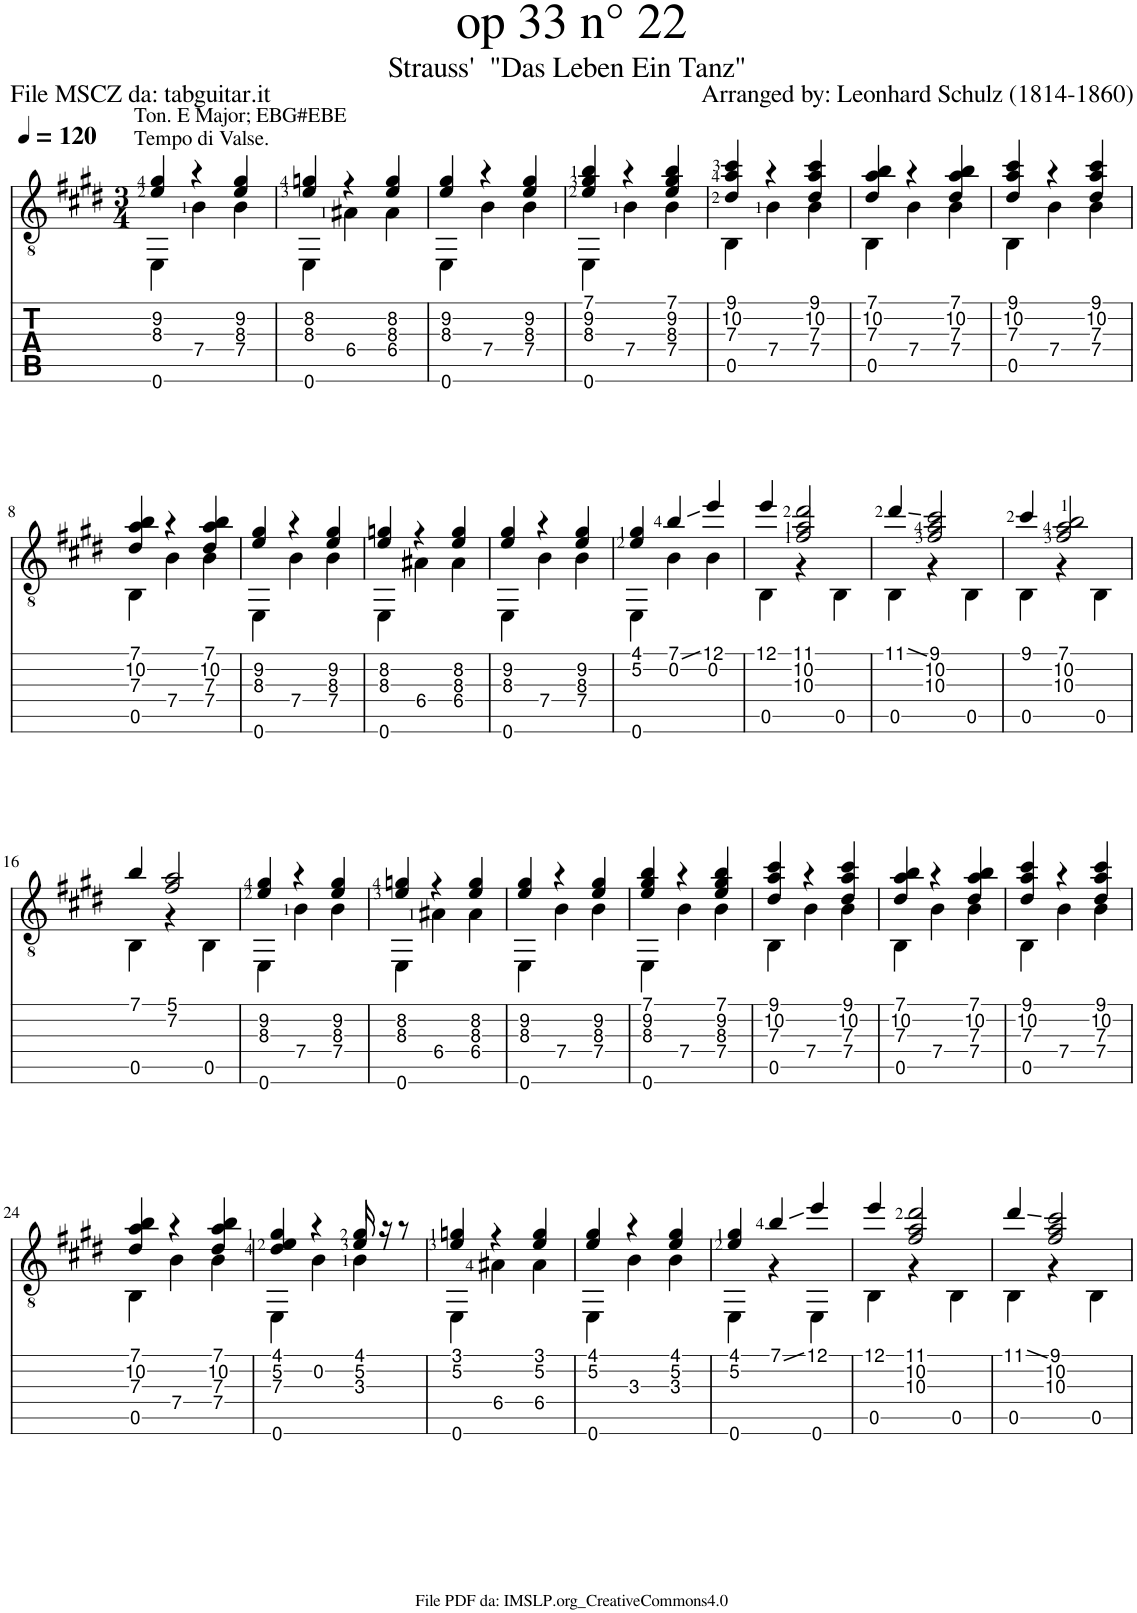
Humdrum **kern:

**kern	**kern
*part1	*part1
*staff2	*staff1
*I"Guitar	*
*I'Guit.	*
*stria6	*
*	*clefGv2
*k[f#c#g#d#]	*k[f#c#g#d#]
*M3/4	*M3/4
*MM120	*MM120
=1	=1
*^	*^
!	!	!LO:TX:a:t=Ton. E Major; EBG#EBE	!
!	!	!LO:TX:a:t=Tempo di Valse.	!
4e 4g#	4EE	4e/ 4g#/	4EE\
4r	4B	4r	4B\
4e 4g#	4B	4e/ 4g#/	4B\
=2	=2	=2	=2
4e 4g	4EE	4e/ 4gn/	4EE\
4r	4A#	4r	4A#X\
4e 4g	4A#	4e/ 4g/	4A#\
=3	=3	=3	=3
4e 4g#	4EE	4e/ 4g#/	4EE\
4r	4B	4r	4B\
4e 4g#	4B	4e/ 4g#/	4B\
=4	=4	=4	=4
4e 4g# 4b	4EE	4e/ 4g#/ 4b/	4EE\
4r	4B	4r	4B\
4e 4g# 4b	4B	4e/ 4g#/ 4b/	4B\
=5	=5	=5	=5
4d# 4a 4cc#	4BB	4d#/ 4a/ 4cc#/	4BB\
4r	4B	4r	4B\
4d# 4a 4cc#	4B	4d#/ 4a/ 4cc#/	4B\
=6	=6	=6	=6
4d# 4a 4b	4BB	4d#/ 4a/ 4b/	4BB\
4r	4B	4r	4B\
4d# 4a 4b	4B	4d#/ 4a/ 4b/	4B\
=7	=7	=7	=7
4d# 4a 4cc#	4BB	4d#/ 4a/ 4cc#/	4BB\
4r	4B	4r	4B\
4d# 4a 4cc#	4B	4d#/ 4a/ 4cc#/	4B\
!!LO:LB:g=z	!!
=8	=8	=8	=8
4d# 4a 4b	4BB	4d#/ 4a/ 4b/	4BB\
4r	4B	4r	4B\
4d# 4a 4b	4B	4d#/ 4a/ 4b/	4B\
=9	=9	=9	=9
4e 4g#	4EE	4e/ 4g#/	4EE\
4r	4B	4r	4B\
4e 4g#	4B	4e/ 4g#/	4B\
=10	=10	=10	=10
4e 4gn	4EE	4e/ 4gn/	4EE\
4r	4A#X	4r	4A#X\
4e 4g	4A#	4e/ 4g/	4A#\
=11	=11	=11	=11
4e 4g#	4EE	4e/ 4g#/	4EE\
4r	4B	4r	4B\
4e 4g#	4B	4e/ 4g#/	4B\
=12	=12	=12	=12
4e 4g#	4EE	4e/ 4g#/	4EE\
4b	4B	4b/	4B\
4ee	4B	4ee/	4B\
=13	=13	=13	=13
4ee	4BB	4ee/	4BB\
2f# 2a 2dd#	4r	2f#/ 2a/ 2dd#/	4r
.	4BB	.	4BB\
=14	=14	=14	=14
4dd#	4BB	4dd#/	4BB\
2f# 2a 2cc#	4r	2f#/ 2a/ 2cc#/	4r
.	4BB	.	4BB\
=15	=15	=15	=15
4cc#	4BB	4cc#/	4BB\
2f# 2a 2b	4r	2f#/ 2a/ 2b/	4r
.	4BB	.	4BB\
!!LO:LB:g=z	!!
=16	=16	=16	=16
4b	4BB	4b/	4BB\
2f# 2a	4r	2f#/ 2a/	4r
.	4BB	.	4BB\
=17	=17	=17	=17
4e 4g#	4EE	4e/ 4g#/	4EE\
4r	4B	4r	4B\
4e 4g#	4B	4e/ 4g#/	4B\
=18	=18	=18	=18
4e 4gn	4EE	4e/ 4gn/	4EE\
4r	4A#X	4r	4A#X\
4e 4g	4A#	4e/ 4g/	4A#\
=19	=19	=19	=19
4e 4g#	4EE	4e/ 4g#/	4EE\
4r	4B	4r	4B\
4e 4g#	4B	4e/ 4g#/	4B\
=20	=20	=20	=20
4e 4g# 4b	4EE	4e/ 4g#/ 4b/	4EE\
4r	4B	4r	4B\
4e 4g# 4b	4B	4e/ 4g#/ 4b/	4B\
=21	=21	=21	=21
4d# 4a 4cc#	4BB	4d#/ 4a/ 4cc#/	4BB\
4r	4B	4r	4B\
4d# 4a 4cc#	4B	4d#/ 4a/ 4cc#/	4B\
=22	=22	=22	=22
4d# 4a 4b	4BB	4d#/ 4a/ 4b/	4BB\
4r	4B	4r	4B\
4d# 4a 4b	4B	4d#/ 4a/ 4b/	4B\
=23	=23	=23	=23
4d# 4a 4cc#	4BB	4d#/ 4a/ 4cc#/	4BB\
4r	4B	4r	4B\
4d# 4a 4cc#	4B	4d#/ 4a/ 4cc#/	4B\
!!LO:LB:g=z	!!
=24	=24	=24	=24
4d# 4a 4b	4BB	4d#/ 4a/ 4b/	4BB\
4r	4B	4r	4B\
4d# 4a 4b	4B	4d#/ 4a/ 4b/	4B\
=25	=25	=25	=25
4d# 4e 4g#	4EE	4d#/ 4e/ 4g#/	4EE\
4r	4B	4r	4B\
16e 16g#	4B	16e/ 16g#/	4B\
16r	.	16r	.
8r	.	8r	.
=26	=26	=26	=26
4e 4g	4EE	4e/ 4gn/	4EE\
4r	4A#	4r	4A#X\
4e 4g	4A#	4e/ 4g/	4A#\
=27	=27	=27	=27
4e 4g#	4EE	4e/ 4g#/	4EE\
4r	4B	4r	4B\
4e 4g#	4B	4e/ 4g#/	4B\
=28	=28	=28	=28
4e 4g#	4EE	4e/ 4g#/	4EE\
4b	4r	4b/	4r
4ee	4EE	4ee/	4EE\
=29	=29	=29	=29
4ee	4BB	4ee/	4BB\
2f# 2a 2dd#	4r	2f#/ 2a/ 2dd#/	4r
.	4BB	.	4BB\
=30	=30	=30	=30
4dd#	4BB	4dd#/	4BB\
2f# 2a 2cc#	4r	2f#/ 2a/ 2cc#/	4r
.	4BB	.	4BB\
*v	*v	*	*
*	*v	*v
=	=
*-	*-
